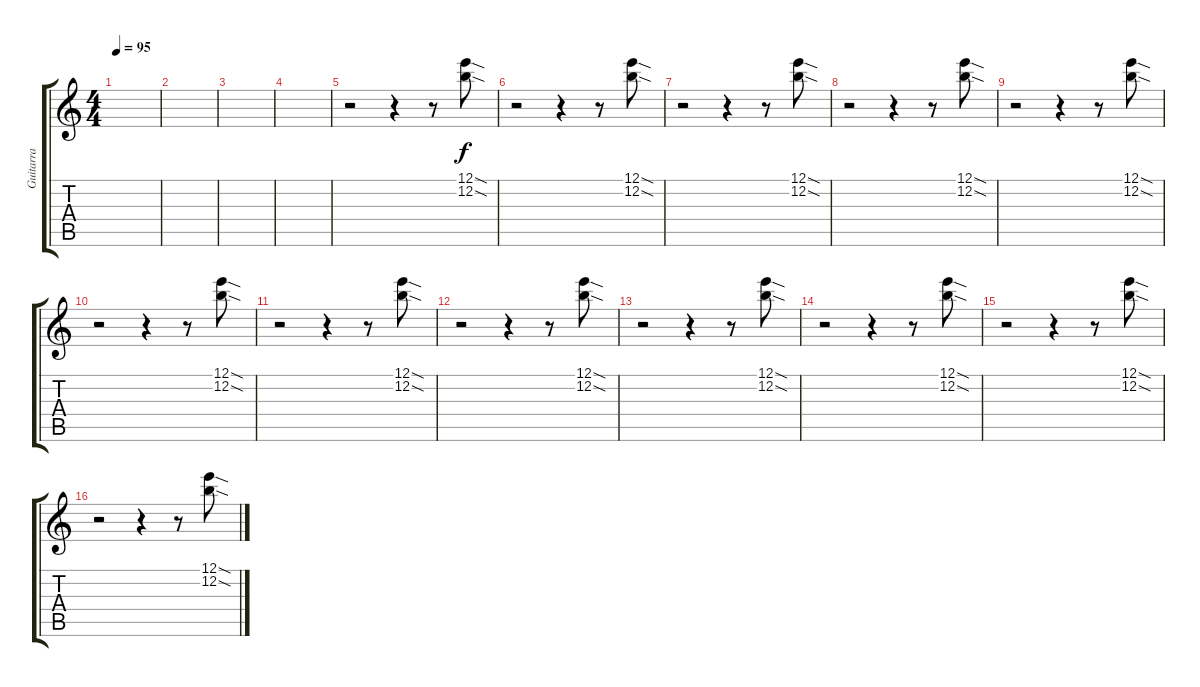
\track ("Guitarra" "Guitarra") {instrument distortionguitar}
\staff {score tabs}
\tuning (E4 B3 G3 D3 A2 E2) {hide}
\ts (4 4)
\tempo 95
\clef g2
\ks c
|
|
|
|
r.2 r.4 r.8 (12.1{sod} 12.2{sod}).8 |
r.2 r.4 r.8 (12.1{sod} 12.2{sod}).8 |
r.2 r.4 r.8 (12.1{sod} 12.2{sod}).8 |
r.2 r.4 r.8 (12.1{sod} 12.2{sod}).8 |
r.2 r.4 r.8 (12.1{sod} 12.2{sod}).8 |
r.2 r.4 r.8 (12.1{sod} 12.2{sod}).8 |
r.2 r.4 r.8 (12.1{sod} 12.2{sod}).8 |
r.2 r.4 r.8 (12.1{sod} 12.2{sod}).8 |
r.2 r.4 r.8 (12.1{sod} 12.2{sod}).8 |
r.2 r.4 r.8 (12.1{sod} 12.2{sod}).8 |
r.2 r.4 r.8 (12.1{sod} 12.2{sod}).8 |
r.2 r.4 r.8 (12.1{sod} 12.2{sod}).8
